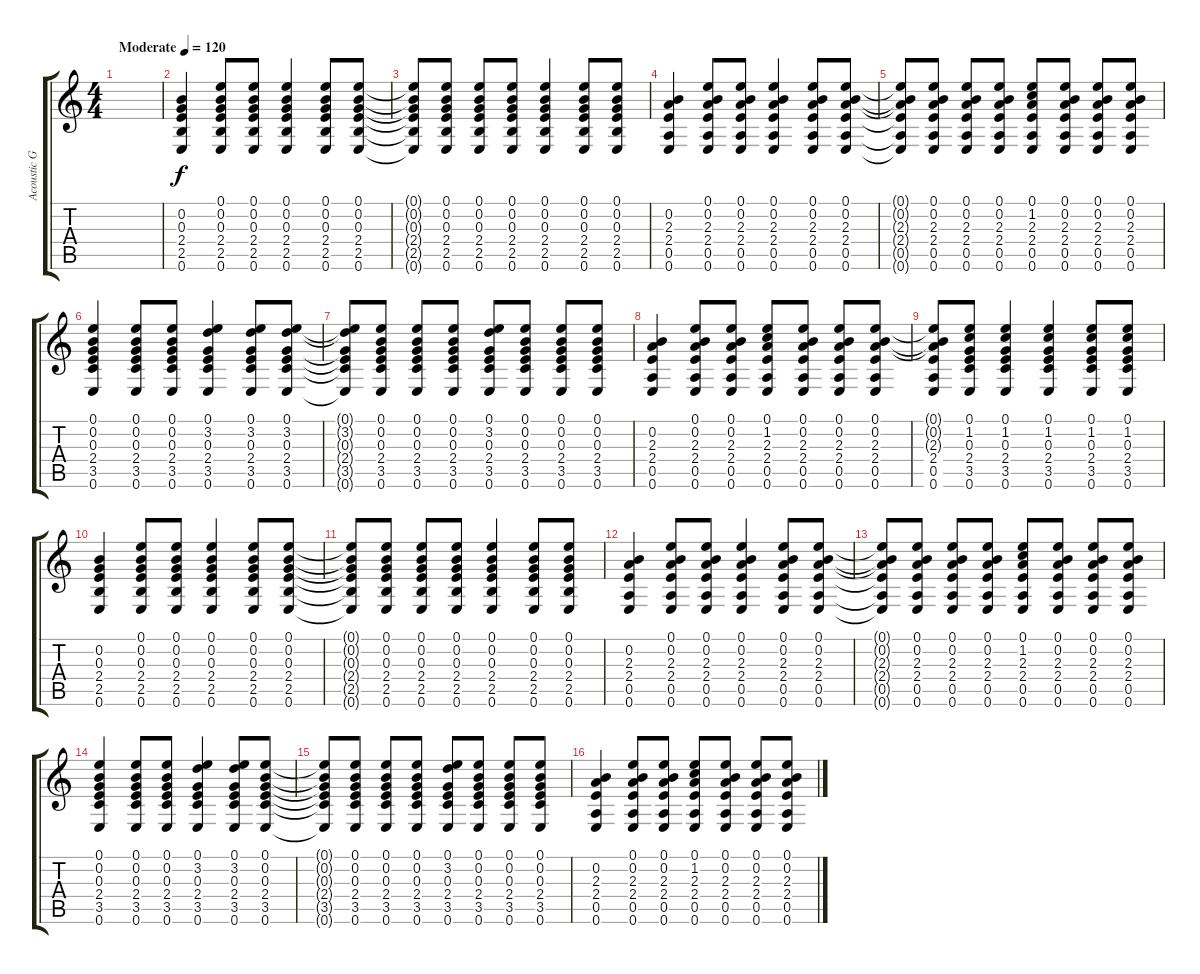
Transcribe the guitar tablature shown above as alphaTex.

\track ("Acoustic Guitar" "Acoustic G") {instrument acousticguitarsteel}
\staff {score tabs}
\tuning (E4 B3 G3 D3 A2 E2) {hide}
\ts (4 4)
\tempo (120 "Moderate")
\clef g2
\ks c
|
(0.2 0.3 2.4 2.5 0.6).4 (0.1 0.2 0.3 2.4 2.5 0.6).8 (0.1 0.2 0.3 2.4 2.5 0.6).8 (0.1 0.2 0.3 2.4 2.5 0.6).4 (0.1 0.2 0.3 2.4 2.5 0.6).8 (0.1 0.2 0.3 2.4 2.5 0.6).8 |
(0.1{t} 0.2{t} 0.3{t} 2.4{t} 2.5{t} 0.6{t}).8 (0.1 0.2 0.3 2.4 2.5 0.6).8 (0.1 0.2 0.3 2.4 2.5 0.6).8 (0.1 0.2 0.3 2.4 2.5 0.6).8 (0.1 0.2 0.3 2.4 2.5 0.6).4 (0.1 0.2 0.3 2.4 2.5 0.6).8 (0.1 0.2 0.3 2.4 2.5 0.6).8 |
(0.2 2.3 2.4 0.5 0.6).4 (0.1 0.2 2.3 2.4 0.5 0.6).8 (0.1 0.2 2.3 2.4 0.5 0.6).8 (0.1 0.2 2.3 2.4 0.5 0.6).4 (0.1 0.2 2.3 2.4 0.5 0.6).8 (0.1 0.2 2.3 2.4 0.5 0.6).8 |
(0.1{t} 0.2{t} 2.3{t} 2.4{t} 0.5{t} 0.6{t}).8 (0.1 0.2 2.3 2.4 0.5 0.6).8 (0.1 0.2 2.3 2.4 0.5 0.6).8 (0.1 0.2 2.3 2.4 0.5 0.6).8 (0.1 1.2 2.3 2.4 0.5 0.6).8 (0.1 0.2 2.3 2.4 0.5 0.6).8 (0.1 0.2 2.3 2.4 0.5 0.6).8 (0.1 0.2 2.3 2.4 0.5 0.6).8 |
(0.1 0.2 0.3 2.4 3.5 0.6).4 (0.1 0.2 0.3 2.4 3.5 0.6).8 (0.1 0.2 0.3 2.4 3.5 0.6).8 (0.1 3.2 0.3 2.4 3.5 0.6).4 (0.1 3.2 0.3 2.4 3.5 0.6).8 (0.1 3.2 0.3 2.4 3.5 0.6).8 |
(0.1{t} 3.2{t} 0.3{t} 2.4{t} 3.5{t} 0.6{t}).8 (0.1 0.2 0.3 2.4 3.5 0.6).8 (0.1 0.2 0.3 2.4 3.5 0.6).8 (0.1 0.2 0.3 2.4 3.5 0.6).8 (0.1 3.2 0.3 2.4 3.5 0.6).8 (0.1 0.2 0.3 2.4 3.5 0.6).8 (0.1 0.2 0.3 2.4 3.5 0.6).8 (0.1 0.2 0.3 2.4 3.5 0.6).8 |
(0.2 2.3 2.4 0.5 0.6).4 (0.1 0.2 2.3 2.4 0.5 0.6).8 (0.1 0.2 2.3 2.4 0.5 0.6).8 (0.1 1.2 2.3 2.4 0.5 0.6).8 (0.1 0.2 2.3 2.4 0.5 0.6).8 (0.1 0.2 2.3 2.4 0.5 0.6).8 (0.1 0.2 2.3 2.4 0.5 0.6).8 |
(0.1{t} 0.2{t} 2.3{t} 2.4 0.5 0.6).8 (0.1 1.2 0.3 2.4 3.5 0.6).8 (0.1 1.2 0.3 2.4 3.5 0.6).4 (0.1 1.2 0.3 2.4 3.5 0.6).4 (0.1 1.2 0.3 2.4 3.5 0.6).8 (0.1 1.2 0.3 2.4 3.5 0.6).8 |
(0.2 0.3 2.4 2.5 0.6).4 (0.1 0.2 0.3 2.4 2.5 0.6).8 (0.1 0.2 0.3 2.4 2.5 0.6).8 (0.1 0.2 0.3 2.4 2.5 0.6).4 (0.1 0.2 0.3 2.4 2.5 0.6).8 (0.1 0.2 0.3 2.4 2.5 0.6).8 |
(0.1{t} 0.2{t} 0.3{t} 2.4{t} 2.5{t} 0.6{t}).8 (0.1 0.2 0.3 2.4 2.5 0.6).8 (0.1 0.2 0.3 2.4 2.5 0.6).8 (0.1 0.2 0.3 2.4 2.5 0.6).8 (0.1 0.2 0.3 2.4 2.5 0.6).4 (0.1 0.2 0.3 2.4 2.5 0.6).8 (0.1 0.2 0.3 2.4 2.5 0.6).8 |
(0.2 2.3 2.4 0.5 0.6).4 (0.1 0.2 2.3 2.4 0.5 0.6).8 (0.1 0.2 2.3 2.4 0.5 0.6).8 (0.1 0.2 2.3 2.4 0.5 0.6).4 (0.1 0.2 2.3 2.4 0.5 0.6).8 (0.1 0.2 2.3 2.4 0.5 0.6).8 |
(0.1{t} 0.2{t} 2.3{t} 2.4{t} 0.5{t} 0.6{t}).8 (0.1 0.2 2.3 2.4 0.5 0.6).8 (0.1 0.2 2.3 2.4 0.5 0.6).8 (0.1 0.2 2.3 2.4 0.5 0.6).8 (0.1 1.2 2.3 2.4 0.5 0.6).8 (0.1 0.2 2.3 2.4 0.5 0.6).8 (0.1 0.2 2.3 2.4 0.5 0.6).8 (0.1 0.2 2.3 2.4 0.5 0.6).8 |
(0.1 0.2 0.3 2.4 3.5 0.6).4 (0.1 0.2 0.3 2.4 3.5 0.6).8 (0.1 0.2 0.3 2.4 3.5 0.6).8 (0.1 3.2 0.3 2.4 3.5 0.6).4 (0.1 3.2 0.3 2.4 3.5 0.6).8 (0.1 0.2 0.3 2.4 3.5 0.6).8 |
(0.1{t} 0.2{t} 0.3{t} 2.4{t} 3.5{t} 0.6{t}).8 (0.1 0.2 0.3 2.4 3.5 0.6).8 (0.1 0.2 0.3 2.4 3.5 0.6).8 (0.1 0.2 0.3 2.4 3.5 0.6).8 (0.1 3.2 0.3 2.4 3.5 0.6).8 (0.1 0.2 0.3 2.4 3.5 0.6).8 (0.1 0.2 0.3 2.4 3.5 0.6).8 (0.1 0.2 0.3 2.4 3.5 0.6).8 |
(0.2 2.3 2.4 0.5 0.6).4 (0.1 0.2 2.3 2.4 0.5 0.6).8 (0.1 0.2 2.3 2.4 0.5 0.6).8 (0.1 1.2 2.3 2.4 0.5 0.6).8 (0.1 0.2 2.3 2.4 0.5 0.6).8 (0.1 0.2 2.3 2.4 0.5 0.6).8 (0.1 0.2 2.3 2.4 0.5 0.6).8
